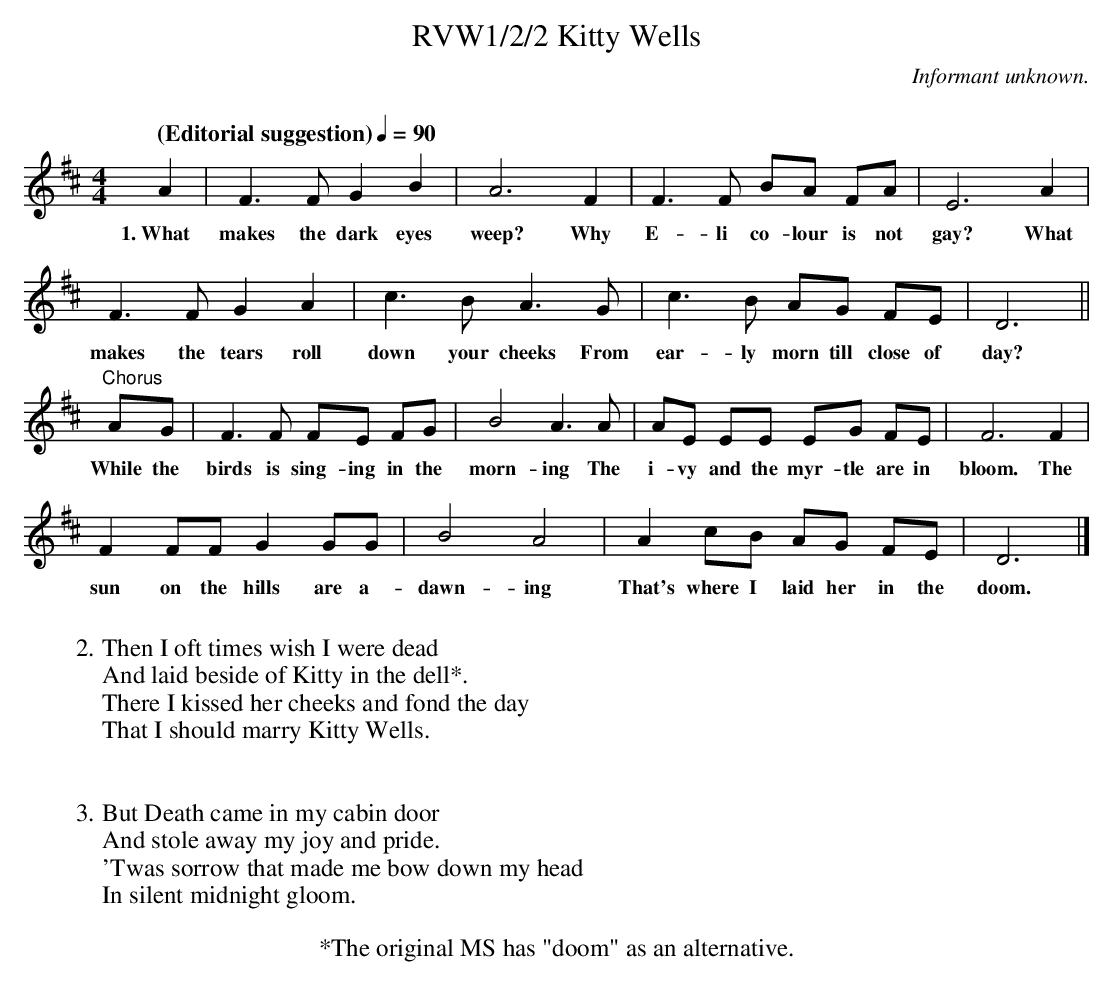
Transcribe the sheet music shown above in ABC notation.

X:1
T:RVW1/2/2 Kitty Wells
C:Informant unknown.
C:
L:1/8
Q: "(Editorial suggestion)" 1/4=90
M:4/4
K:D
A2 | F3 F G2 B2 | A6 F2 | F3 F BA FA | E6 A2 |$
w:1.~What makes the dark eyes weep? Why E-li co-lour is not gay? What_
F3 F G2 A2 | c3 B A3 G | c3 B AG FE | D6||$
w:makes the tears roll down your cheeks From ear-ly morn till close of day?
"Chorus" AG | F3 F FE FG | B4 A3 A | AE EE EG FE | F6 F2 |$
w:While the birds is sing-ing in the morn-ing The i-vy and the myr-tle are in bloom. The
F2 FF G2 GG | B4 A4 | A2 cB AG FE | D6 |]$
w:sun on the hills are a-dawn-ing That's where I laid her in the doom.
W:
W:2.Then I oft times wish I were dead
W:And laid beside of Kitty in the dell*.
W:There I kissed her cheeks and fond the day
W:That I should marry Kitty Wells.
W:
W:
W:3.But Death came in my cabin door
W:And stole away my joy and pride.
W:'Twas sorrow that made me bow down my head
W:In silent midnight gloom.
W:
T:    *The original MS has "doom" as an alternative.
